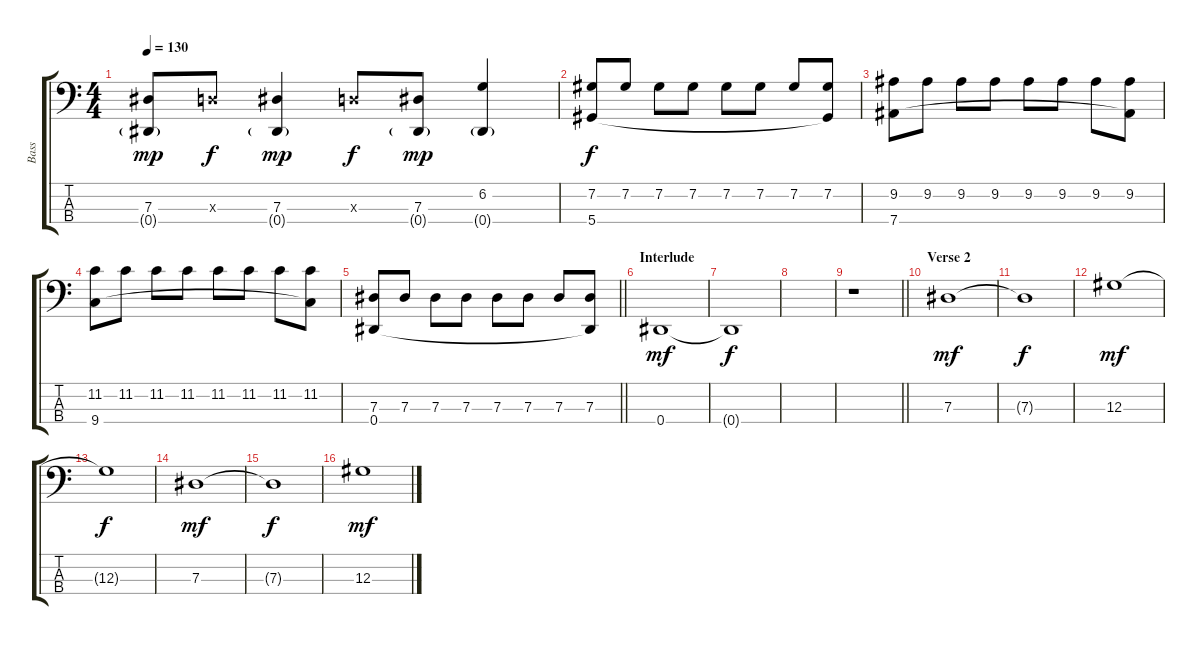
\track ("Bass" "Bass") {instrument electricbasspick}
\staff {score tabs}
\tuning (Gb2 Db2 Ab1 Eb1) {hide}
\ts (4 4)
\tempo 130
\clef f4
\ks c
(7.3 0.4{g}).8{dy mp} 6.3{x}.8{dy f} (7.3 0.4{g}).4{dy mp} 6.3{x}.8{dy f} (7.3 0.4{g}).8{dy mp} (6.2 0.4{g}).4 |
(7.2 5.4).8{dy f} 7.2.8 7.2.8 7.2.8 7.2.8 7.2.8 7.2.8 (7.2 5.4{t}).8 |
(9.2 7.4).8 9.2.8 9.2.8 9.2.8 9.2.8 9.2.8 9.2.8 (9.2 7.4{t}).8 |
(11.2 9.4).8 11.2.8 11.2.8 11.2.8 11.2.8 11.2.8 11.2.8 (11.2 9.4{t}).8 |
\barLineRight lightlight
(7.3 0.4).8 7.3.8 7.3.8 7.3.8 7.3.8 7.3.8 7.3.8 (7.3 0.4{t}).8 |
\section ("" "Interlude")
0.4.1{dy mf volume 0} |
0.4{t}.1{dy f} |
|
\barLineRight lightlight
r.1 |
\section ("" "Verse 2")
7.3.1{dy mf} |
7.3{t}.1{dy f} |
12.3.1{dy mf} |
12.3{t}.1{dy f} |
7.3.1{dy mf} |
7.3{t}.1{dy f} |
12.3.1{dy mf}
